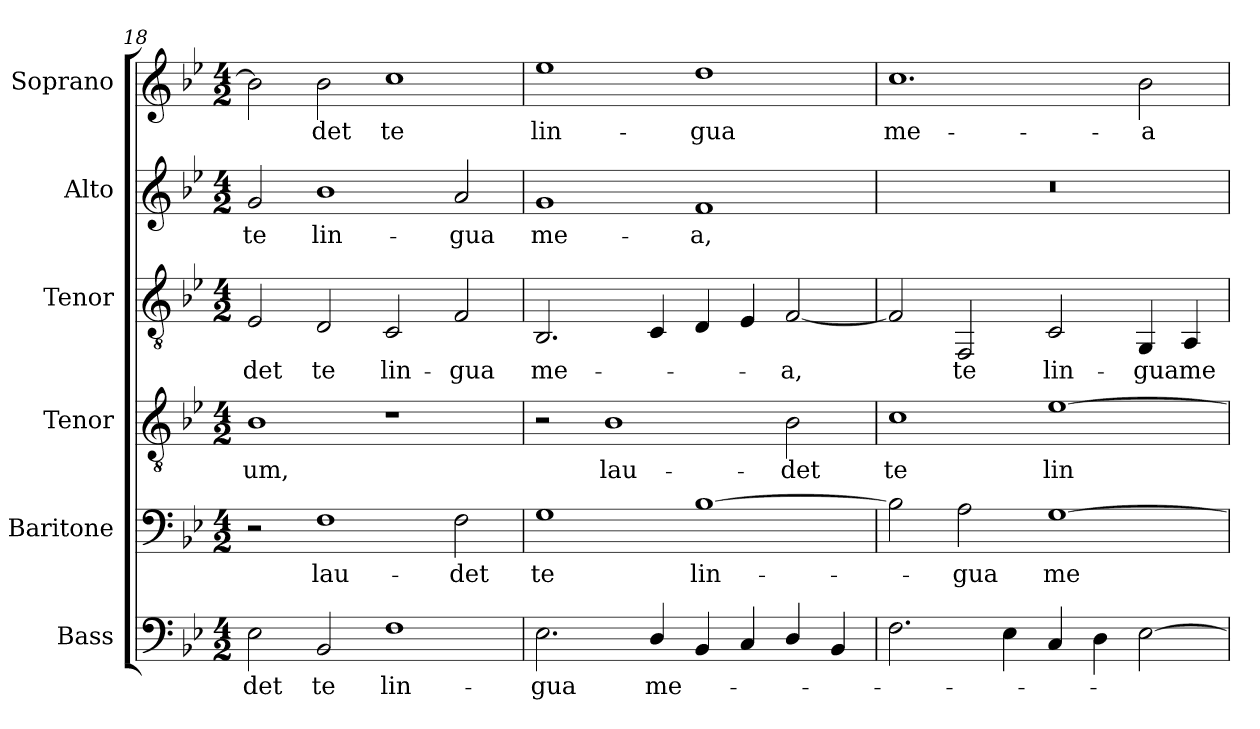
**kern	**text	**kern	**text	**kern	**text	**kern	**text	**kern	**text	**kern	**text
*part6	*part6	*part5	*part5	*part4	*part4	*part3	*part3	*part2	*part2	*part1	*part1
*staff6	*staff6	*staff5	*staff5	*staff4	*staff4	*staff3	*staff3	*staff2	*staff2	*staff1	*staff1
*I"Bass	*	*I"Baritone	*	*I"Tenor	*	*I"Tenor	*	*I"Alto	*	*I"Soprano	*
*I'B.	*	*I'Bar.	*	*I'T2.	*	*I'T1.	*	*I'A.	*	*I'S.	*
*clefF4	*	*clefF4	*	*clefGv2	*	*clefGv2	*	*clefG2	*	*clefG2	*
*	*	*	*	*ITrd7c12	*	*	*	*	*	*	*
*k[b-e-]	*	*k[b-e-]	*	*k[b-e-]	*	*k[b-e-]	*	*k[b-e-]	*	*k[b-e-]	*
*B-:	*	*B-:	*	*B-:	*	*B-:	*	*B-:	*	*B-:	*
*M4/2	*	*M4/2	*	*M4/2	*	*M4/2	*	*M4/2	*	*M4/2	*
=18	=18	=18	=18	=18	=18	=18	=18	=18	=18	=18	=18
!	!LO:LY:b:color=#000000	!	!	!	!	!	!	!	!	!	!
!	!	!	!	!	!LO:LY:b:color=#000000	!	!	!	!	!	!
!	!	!	!	!	!	!	!LO:LY:b:color=#000000	!	!	!	!
!	!	!	!	!	!	!	!	!	!LO:LY:b:color=#000000	!	!
2E-i\	-det	2r	.	1BB-i	-um,	2E-i/	-det	2gi/	te	2b-i\]	.
!	!LO:LY:b:color=#000000	!	!	!	!	!	!	!	!	!	!
!	!	!	!LO:LY:b:color=#000000	!	!	!	!	!	!	!	!
!	!	!	!	!	!	!	!LO:LY:b:color=#000000	!	!	!	!
!	!	!	!	!	!	!	!	!	!LO:LY:b:color=#000000	!	!
!	!	!	!	!	!	!	!	!	!	!	!LO:LY:b:color=#000000
2BB-i/	te	1Fi	lau-	.	.	2Di/	te	1b-i	lin-	2b-i\	-det
!	!LO:LY:b:color=#000000	!	!	!	!	!	!	!	!	!	!
!	!	!	!	!	!	!	!LO:LY:b:color=#000000	!	!	!	!
!	!	!	!	!	!	!	!	!	!	!	!LO:LY:b:color=#000000
1Fi	lin-	.	.	1r	.	2Ci/	lin-	.	.	1cci	te
!	!	!	!LO:LY:b:color=#000000	!	!	!	!	!	!	!	!
!	!	!	!	!	!	!	!LO:LY:b:color=#000000	!	!	!	!
!	!	!	!	!	!	!	!	!	!LO:LY:b:color=#000000	!	!
.	.	2Fi\	-det	.	.	2Fi/	-gua	2ai/	-gua	.	.
=19	=19	=19	=19	=19	=19	=19	=19	=19	=19	=19	=19
!	!LO:LY:b:color=#000000	!	!	!	!	!	!	!	!	!	!
!	!	!	!LO:LY:b:color=#000000	!	!	!	!	!	!	!	!
!	!	!	!	!	!	!	!LO:LY:b:color=#000000	!	!	!	!
!	!	!	!	!	!	!	!	!	!LO:LY:b:color=#000000	!	!
!	!	!	!	!	!	!	!	!	!	!	!LO:LY:b:color=#000000
2.E-i\	-gua	1Gi	te	2r	.	2.BB-i/	me-	1gi	me-	1ee-i	lin-
!	!	!	!	!	!LO:LY:b:color=#000000	!	!	!	!	!	!
.	.	.	.	1BB-i	lau-	.	.	.	.	.	.
!	!LO:LY:b:color=#000000	!	!	!	!	!	!	!	!	!	!
4Di/	me-	.	.	.	.	4Ci/	.	.	.	.	.
!	!	!	!LO:LY:b:color=#000000	!	!	!	!	!	!	!	!
!	!	!	!	!	!	!	!	!	!LO:LY:b:color=#000000	!	!
!	!	!	!	!	!	!	!	!	!	!	!LO:LY:b:color=#000000
4BB-i/	.	[1B-i	lin-	.	.	4Di/	.	1fi	-a,	1ddi	-gua
4Ci/	.	.	.	.	.	4E-i/	.	.	.	.	.
!	!	!	!	!	!LO:LY:b:color=#000000	!	!	!	!	!	!
!	!	!	!	!	!	!	!LO:LY:b:color=#000000	!	!	!	!
4Di/	.	.	.	2BB-i\	-det	[2Fi/	-a,	.	.	.	.
4BB-i/	.	.	.	.	.	.	.	.	.	.	.
=20	=20	=20	=20	=20	=20	=20	=20	=20	=20	=20	=20
!	!	!	!	!	!LO:LY:b:color=#000000	!	!	!LO:N:vis=1	!	!	!
!	!	!	!	!	!	!	!	!	!	!	!LO:LY:b:color=#000000
2.Fi\	.	2B-i\]	.	1Ci	te	2Fi/]	.	0r	.	1.cci	me-
!	!	!	!LO:LY:b:color=#000000	!	!	!	!	!	!	!	!
!	!	!	!	!	!	!	!LO:LY:b:color=#000000	!	!	!	!
.	.	2Ai\	-gua	.	.	2FFi/	te	.	.	.	.
4E-i\	.	.	.	.	.	.	.	.	.	.	.
!	!	!	!LO:LY:b:color=#000000	!	!	!	!	!	!	!	!
!	!	!	!	!	!LO:LY:b:color=#000000	!	!	!	!	!	!
!	!	!	!	!	!	!	!LO:LY:b:color=#000000	!	!	!	!
4Ci/	.	[1Gi	me-	[1E-i	lin-	2Ci/	lin-	.	.	.	.
4Di\	.	.	.	.	.	.	.	.	.	.	.
!	!	!	!	!	!	!	!LO:LY:b:color=#000000	!	!	!	!
!	!	!	!	!	!	!	!	!	!	!	!LO:LY:b:color=#000000
[2E-i\	.	.	.	.	.	4GGi/	-gua	.	.	2b-i\	-a
!	!	!	!	!	!	!	!LO:LY:b:color=#000000	!	!	!	!
.	.	.	.	.	.	4AAi/	me-	.	.	.	.
=	=	=	=	=	=	=	=	=	=	=	=
*-	*-	*-	*-	*-	*-	*-	*-	*-	*-	*-	*-
